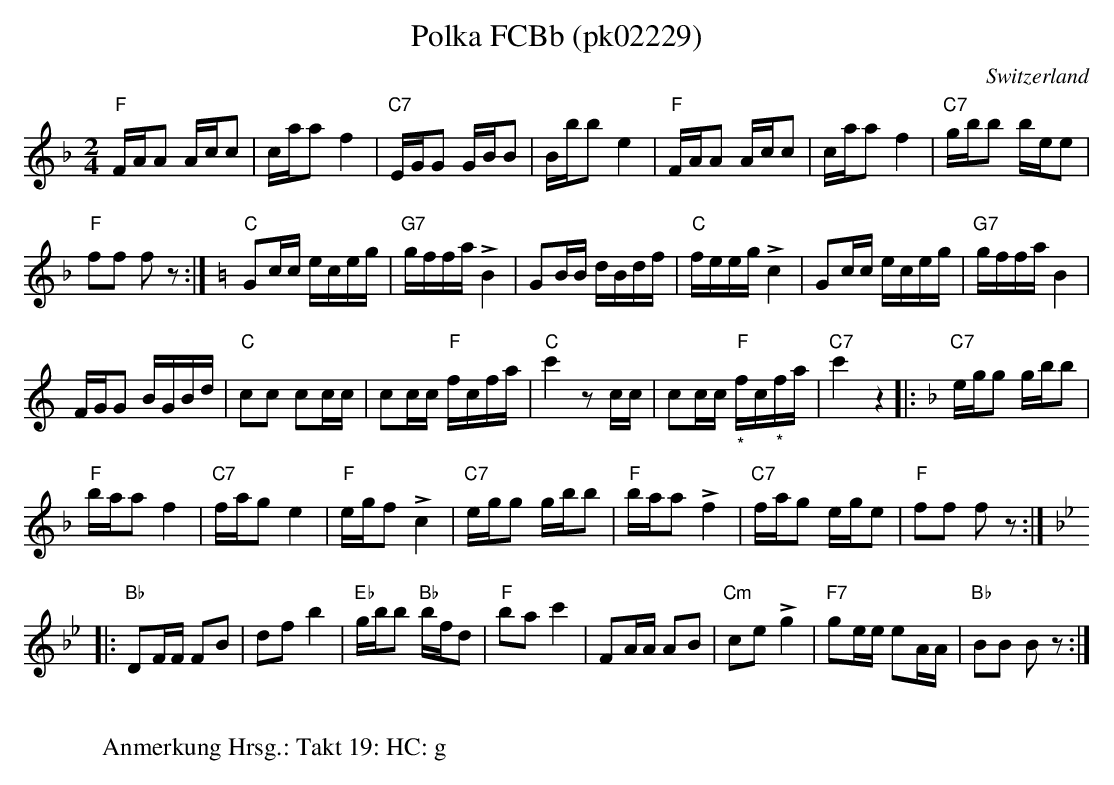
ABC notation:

X:1
T:Polka FCBb (pk02229)
O:Switzerland
M:2/4
L:1/16
K:F major
"F"FAA2 Acc2 | caa2f4 | "C7"EGG2 GBB2 | Bbb2e4 |  "F"FAA2 Acc2 | caa2f4 | "C7"gbb2 bee2 |
"F"f2f2 f2z2 :| [K:C] "C"G2cc eceg | "G7"gffa !>!B4 | G2BB dBdf | "C"feeg !>!c4 | G2cc eceg | "G7"gffa B4 |
FGG2 BGBd | "C"c2c2 c2cc | c2cc "F"fcfa | "C"c'4 z2cc | c2cc "F""_*"fc"_*"fa | "C7"c'4z4 |: [K:F] "C7"egg2 gbb2 |
"F"baa2f4 | "C7"fag2e4 | "F"egf2!>!c4 | "C7"egg2 gbb2 | "F"baa2!>!f4 | "C7"fag2 ege2 | "F"f2f2 f2z2 :| [K:Bb]
|: "Bb"D2FF F2B2 | d2f2b4 | "Eb"gbb2 "Bb"bfd2 | "F"b2a2c'4 | F2AA A2B2 | "Cm"c2e2!>!g4 | "F7"g2ee e2AA | "Bb"B2B2 B2z2 :|
W:
W:Anmerkung Hrsg.: Takt 19: HC: g
